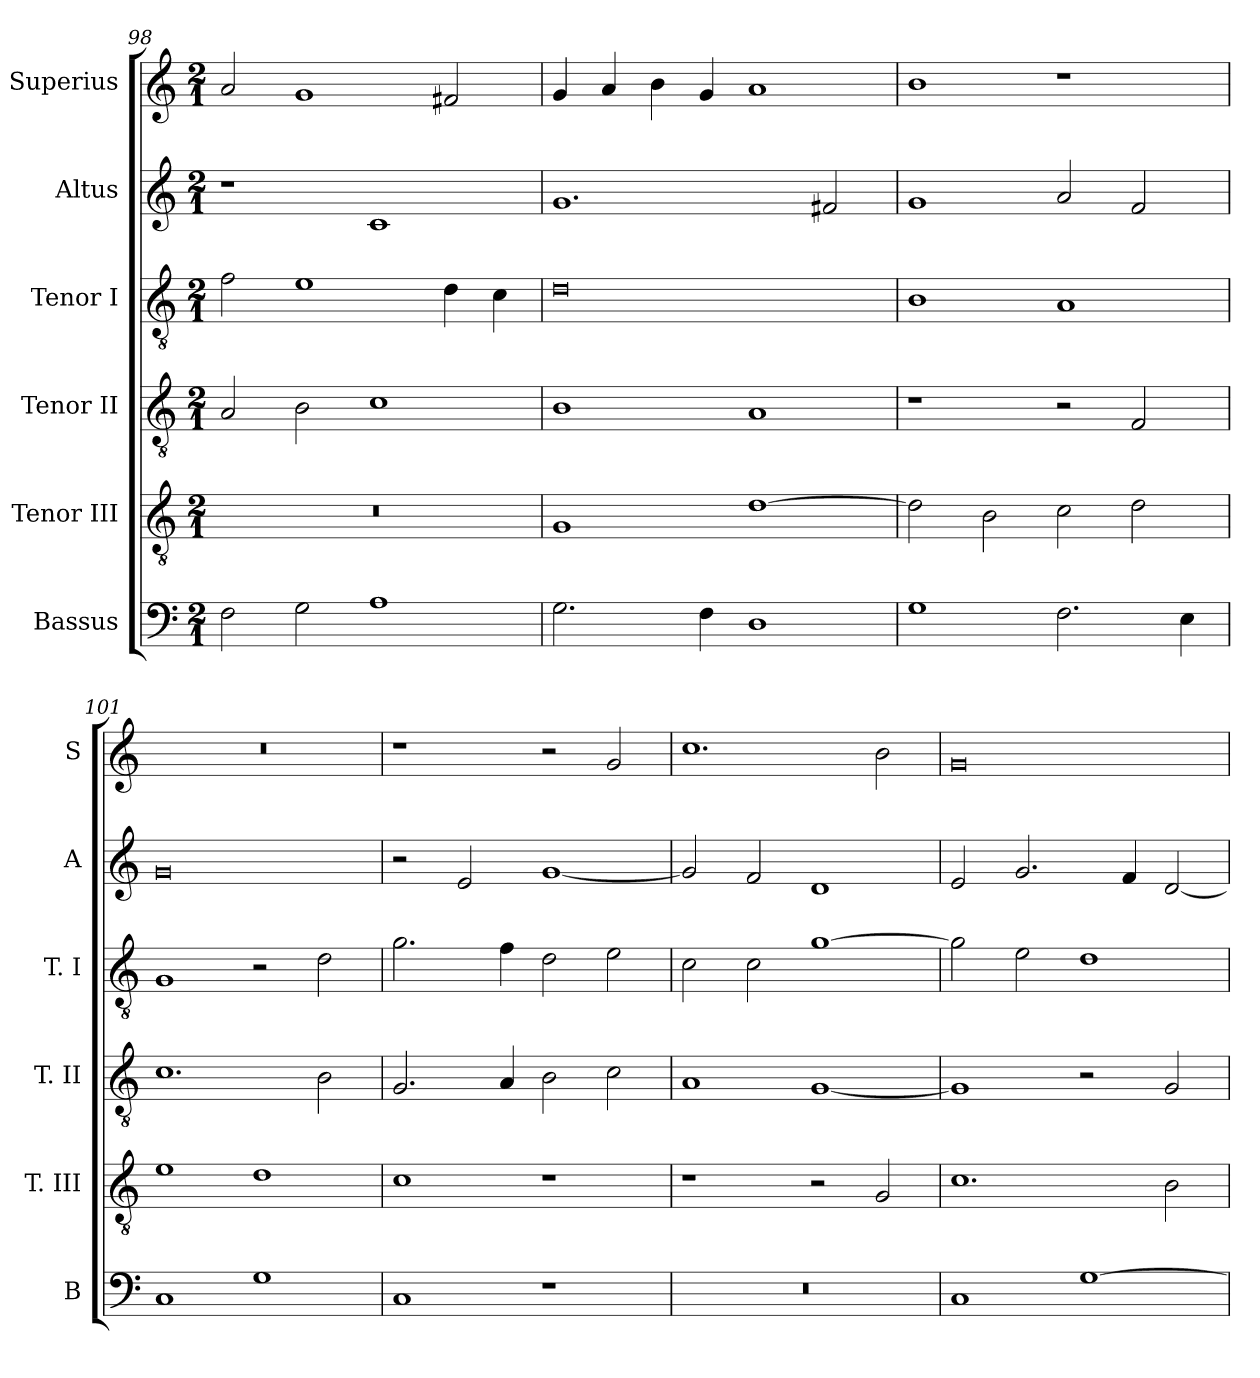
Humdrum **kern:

**kern	**kern	**kern	**kern	**kern	**kern
*part6	*part5	*part4	*part3	*part2	*part1
*staff6	*staff5	*staff4	*staff3	*staff2	*staff1
*I"Bassus	*I"Tenor III	*I"Tenor II	*I"Tenor I	*I"Altus	*I"Superius
*I'B	*I'T. III	*I'T. II	*I'T. I	*I'A	*I'S
*clefF4	*clefGv2	*clefGv2	*clefGv2	*clefG2	*clefG2
*k[]	*k[]	*k[]	*k[]	*k[]	*k[]
*C:	*C:	*C:	*C:	*C:	*C:
*M2/1	*M2/1	*M2/1	*M2/1	*M2/1	*M2/1
=98	=98	=98	=98	=98	=98
2F	0r	2A	2f	1r	2a
2G	.	2B	1e	.	1g
1A	.	1c	.	1c	.
.	.	.	4d	.	2f#X
.	.	.	4c	.	.
=99	=99	=99	=99	=99	=99
2.G	1G	1B	0d	1.g	4g
.	.	.	.	.	4a
.	.	.	.	.	4b
4F	.	.	.	.	4g
1D	[1d	1A	.	.	1a
.	.	.	.	2f#X	.
=100	=100	=100	=100	=100	=100
1G	2d]	1r	1B	1g	1b
.	2B	.	.	.	.
2.F	2c	2r	1A	2a	1r
.	2d	2F	.	2f	.
4E	.	.	.	.	.
=101	=101	=101	=101	=101	=101
1C	1e	1.c	1G	0g	0r
1G	1d	.	2r	.	.
.	.	2B	2d	.	.
=102	=102	=102	=102	=102	=102
1C	1c	2.G	2.g	2r	1r
.	.	.	.	2e	.
.	.	4A	4f	.	.
1r	1r	2B	2d	[1g	2r
.	.	2c	2e	.	2g
=103	=103	=103	=103	=103	=103
0r	1r	1A	2c	2g]	1.cc
.	.	.	2c	2f	.
.	2r	[1G	[1g	1d	.
.	2G	.	.	.	2b
=104	=104	=104	=104	=104	=104
1C	1.c	1G]	2g]	2e	0g
.	.	.	2e	2.g	.
[1G	.	2r	1d	.	.
.	.	.	.	4f	.
.	2B	2G	.	[2d	.
=	=	=	=	=	=
*-	*-	*-	*-	*-	*-
